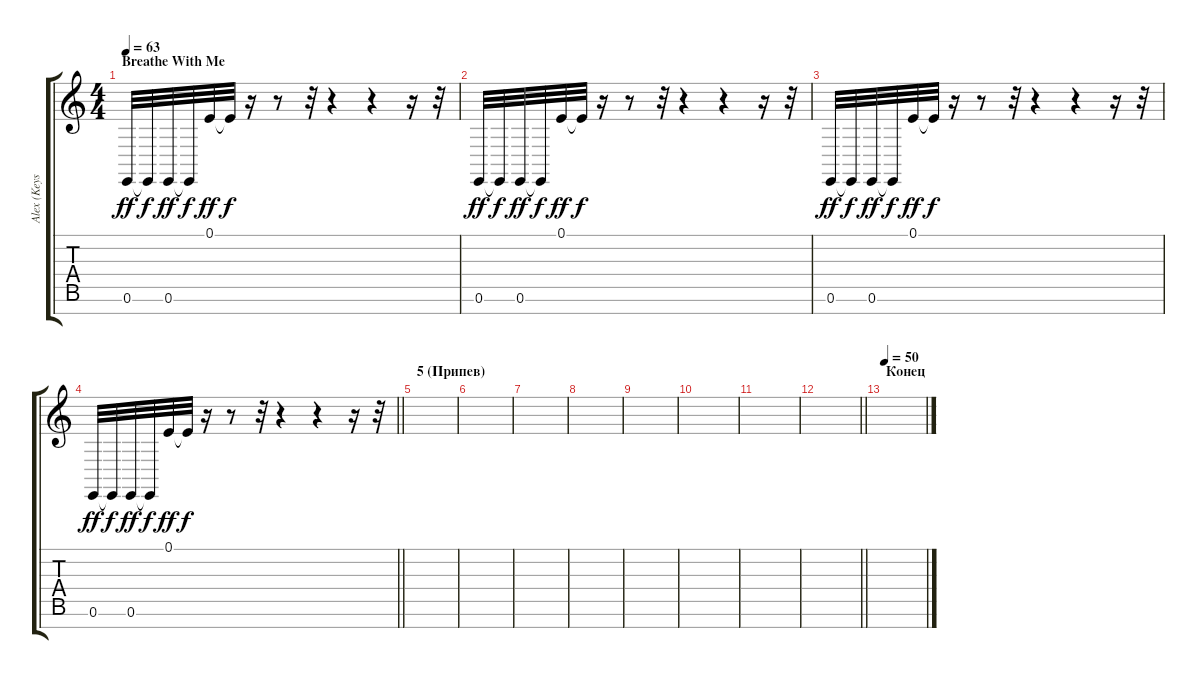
\track ("Alex (Keys)" "Alex (Keys") {instrument shamisen}
\staff {score tabs}
\tuning (E4 B3 G3 D3 A2 E2 B1) {hide}
\ts (4 4)
\section ("" "Breathe With Me")
\tempo 63
\clef g2
\ks c
0.6.32{dy ff} 0.6{t}.32{dy f} 0.6.32{dy ff} 0.6{t}.32{dy f} 0.1.32{dy ff} 0.1{t}.32{dy f} r.16 r.8 r.32 r.4 r.4 r.16 r.32 |
0.6.32{dy ff} 0.6{t}.32{dy f} 0.6.32{dy ff} 0.6{t}.32{dy f} 0.1.32{dy ff} 0.1{t}.32{dy f} r.16 r.8 r.32 r.4 r.4 r.16 r.32 |
0.6.32{dy ff} 0.6{t}.32{dy f} 0.6.32{dy ff} 0.6{t}.32{dy f} 0.1.32{dy ff} 0.1{t}.32{dy f} r.16 r.8 r.32 r.4 r.4 r.16 r.32 |
\barLineRight lightlight
0.6.32{dy ff} 0.6{t}.32{dy f} 0.6.32{dy ff} 0.6{t}.32{dy f} 0.1.32{dy ff} 0.1{t}.32{dy f} r.16 r.8 r.32 r.4 r.4 r.16 r.32 |
\section ("" "5 (Припев)")
|
|
|
|
|
|
|
\barLineRight lightlight
|
\section ("" "Конец")
\tempo 50
